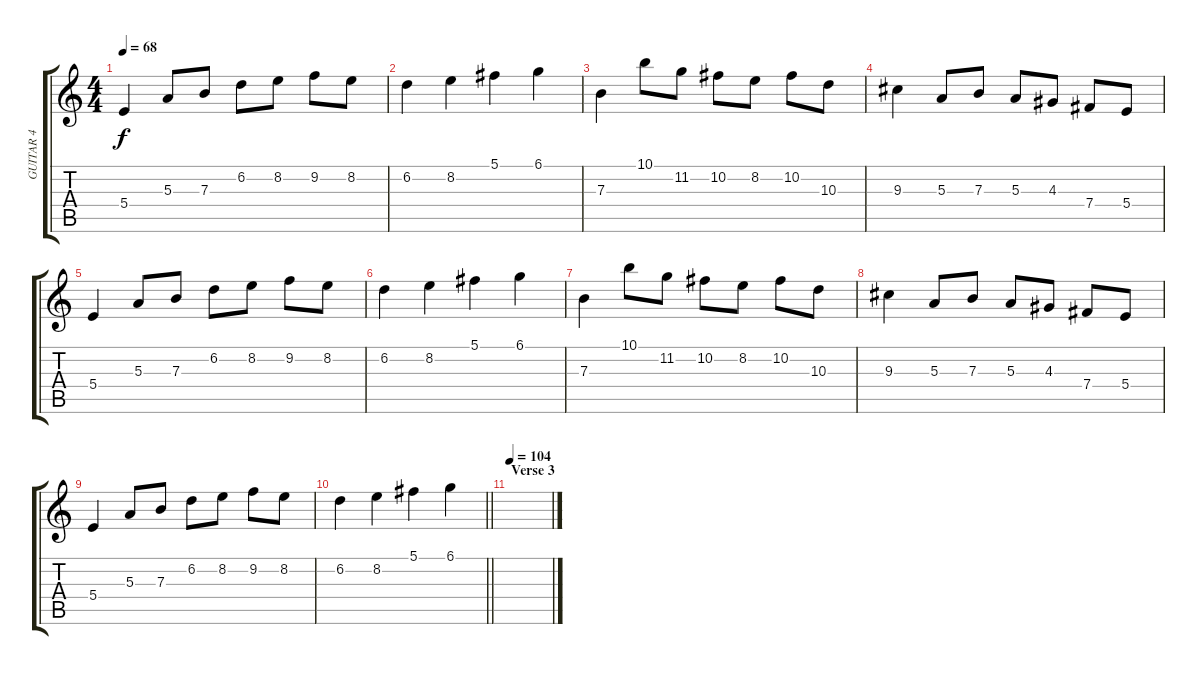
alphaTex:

\track ("GUITAR 4" "GUITAR 4") {instrument electricguitarclean}
\staff {score tabs}
\tuning (Db4 Ab3 E3 B2 Gb2 Db2) {hide}
\ts (4 4)
\tempo 68
\clef g2
\ks c
5.4.4{dy f} 5.3.8 7.3.8 6.2.8 8.2.8 9.2.8 8.2.8 |
6.2.4 8.2.4 5.1.4 6.1.4 |
7.3.4 10.1.8 11.2.8 10.2.8 8.2.8 10.2.8 10.3.8 |
9.3.4 5.3.8 7.3.8 5.3.8 4.3.8 7.4.8 5.4.8 |
5.4.4 5.3.8 7.3.8 6.2.8 8.2.8 9.2.8 8.2.8 |
6.2.4 8.2.4 5.1.4 6.1.4 |
7.3.4 10.1.8 11.2.8 10.2.8 8.2.8 10.2.8 10.3.8 |
9.3.4 5.3.8 7.3.8 5.3.8 4.3.8 7.4.8 5.4.8 |
5.4.4 5.3.8 7.3.8 6.2.8 8.2.8 9.2.8 8.2.8 |
\barLineRight lightlight
6.2.4 8.2.4 5.1.4 6.1.4 |
\section ("" "Verse 3")
\tempo 104
